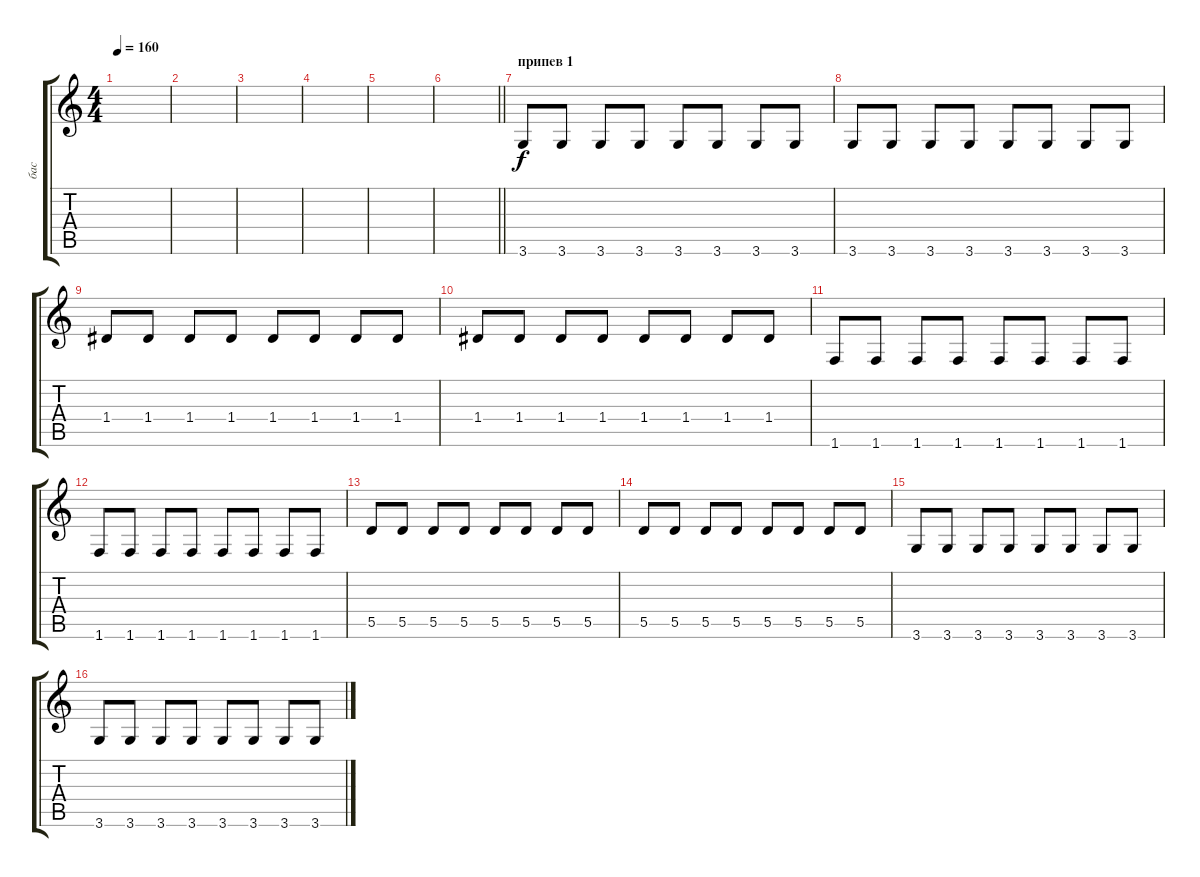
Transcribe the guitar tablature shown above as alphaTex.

\track ("бас" "бас") {instrument electricbassfinger}
\staff {score tabs}
\tuning (E4 B3 G3 D3 A2 E2) {hide}
\ts (4 4)
\tempo 160
\clef g2
\ks c
|
|
|
|
|
\barLineRight lightlight
|
\section ("" "припев 1")
3.6.8 3.6.8 3.6.8 3.6.8 3.6.8 3.6.8 3.6.8 3.6.8 |
3.6.8 3.6.8 3.6.8 3.6.8 3.6.8 3.6.8 3.6.8 3.6.8 |
1.4.8 1.4.8 1.4.8 1.4.8 1.4.8 1.4.8 1.4.8 1.4.8 |
1.4.8 1.4.8 1.4.8 1.4.8 1.4.8 1.4.8 1.4.8 1.4.8 |
1.6.8 1.6.8 1.6.8 1.6.8 1.6.8 1.6.8 1.6.8 1.6.8 |
1.6.8 1.6.8 1.6.8 1.6.8 1.6.8 1.6.8 1.6.8 1.6.8 |
5.5.8 5.5.8 5.5.8 5.5.8 5.5.8 5.5.8 5.5.8 5.5.8 |
5.5.8 5.5.8 5.5.8 5.5.8 5.5.8 5.5.8 5.5.8 5.5.8 |
3.6.8 3.6.8 3.6.8 3.6.8 3.6.8 3.6.8 3.6.8 3.6.8 |
3.6.8 3.6.8 3.6.8 3.6.8 3.6.8 3.6.8 3.6.8 3.6.8
